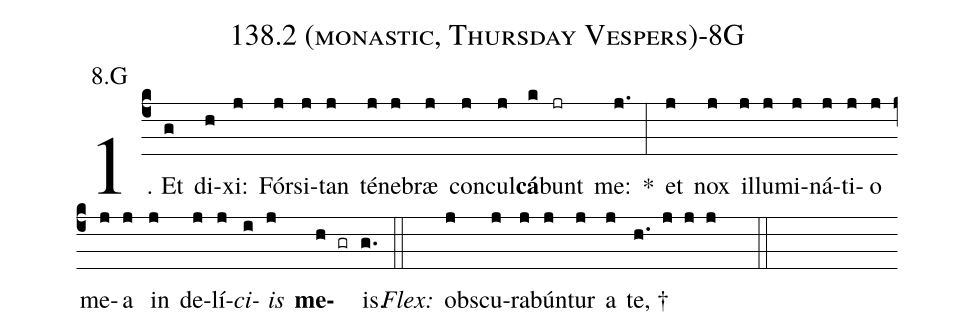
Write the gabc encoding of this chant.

name: 138.2 (monastic, Thursday Vespers)-8G;
annotation: 8.G;
%%
(c4)1. Et(g) di(h)xi:(j) Fór(j)si(j)tan(j) té(j)ne(j)bræ(j) con(j)cul(j)<b>cá</b>(k)bunt(jr) me:(j.) *(:) et(j) nox(j) il(j)lu(j)mi(j)ná(j)ti(j)o(j) me(j)a(j) in(j) de(j)lí(j)<i>ci</i>(i)<i>is</i>(j) <b>me</b>(h gr)is.(g.) (::)
<i>Flex:</i>()  obs(j)cu(j)ra(j)bún(j)tur(j) a(j) te, †(h. j j j  ::)
